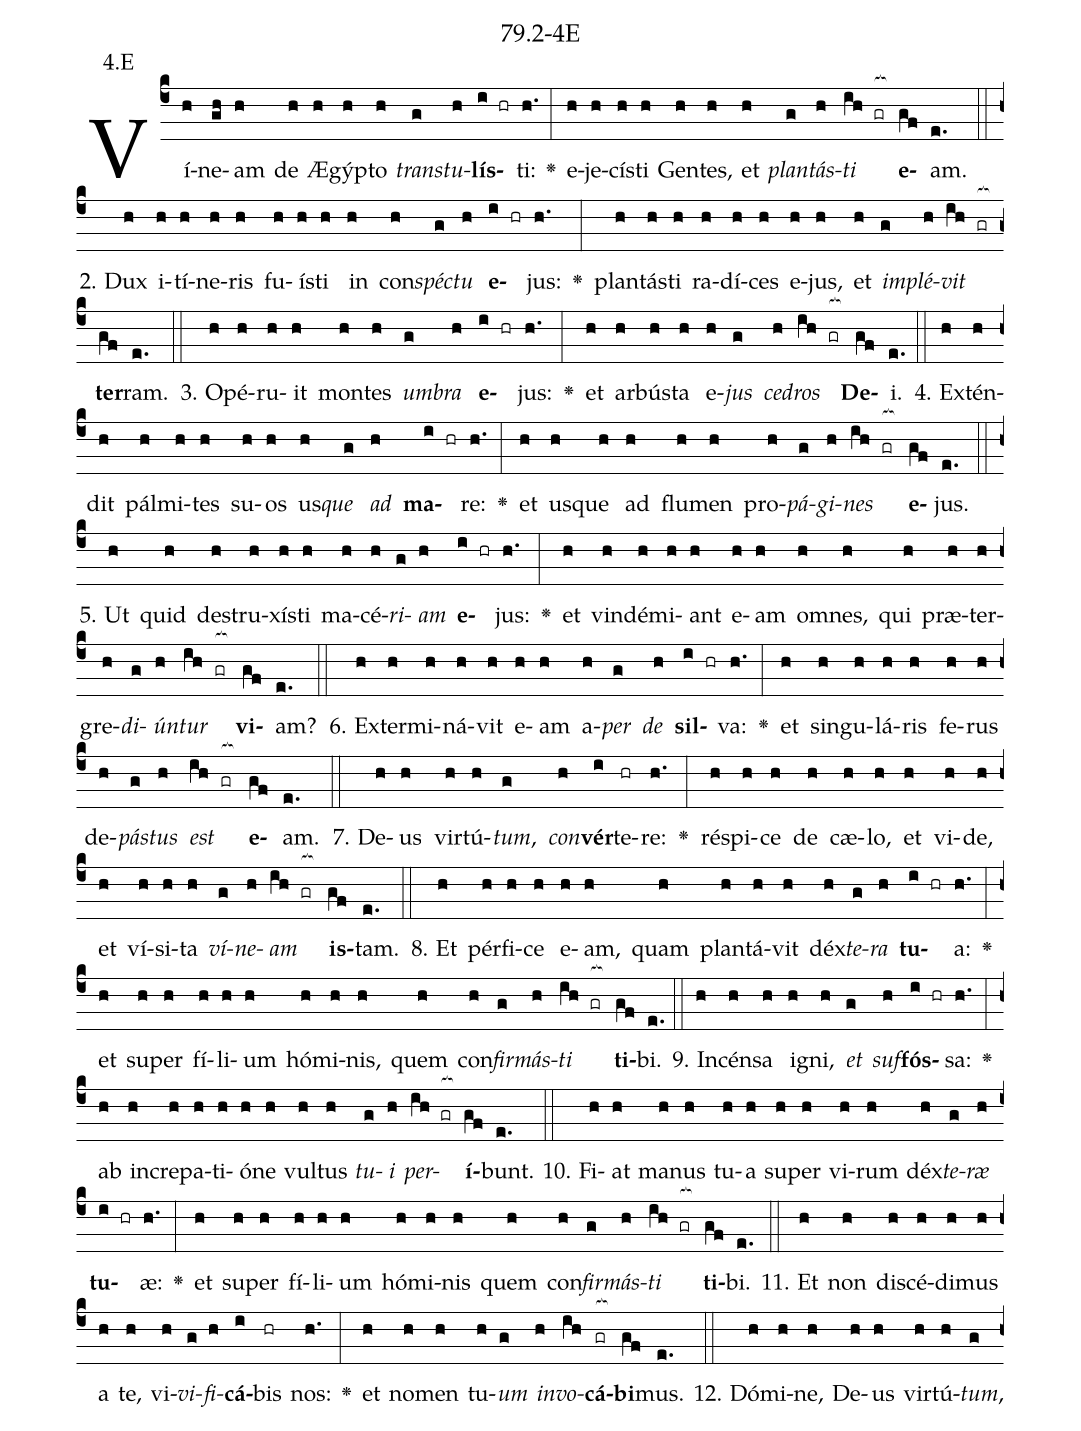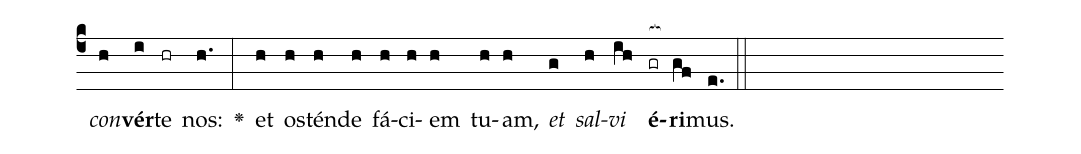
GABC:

name: 79.2-4E;
annotation: 4.E;
%%
(c4)Ví(h)ne(gh)am(h) de(h) Æ(h)gýp(h)to(h) <i>trans</i>(g)<i>tu</i>(h)<b>lís</b>(i hr)ti:(h.) <v>\greheightstar</v>(:) e(h)je(h)cís(h)ti(h) Gen(h)tes,(h) et(h) <i>plan</i>(g)<i>tás</i>(h)<i>ti</i>(ih gr[ocb:1{]) <b>e</b>(gf[ocb:0}])am.(e.) (::)
2. Dux(h) i(h)tí(h)ne(h)ris(h) fu(h)ís(h)ti(h) in(h) con(h)<i>spéc</i>(g)<i>tu</i>(h) <b>e</b>(i hr)jus:(h.) <v>\greheightstar</v>(:) plan(h)tás(h)ti(h) ra(h)dí(h)ces(h) e(h)jus,(h) et(h) <i>im</i>(g)<i>plé</i>(h)<i>vit</i>(ih gr[ocb:1{]) <b>ter</b>(gf[ocb:0}])ram.(e.) (::)
3. O(h)pé(h)ru(h)it(h) mon(h)tes(h) <i>um</i>(g)<i>bra</i>(h) <b>e</b>(i hr)jus:(h.) <v>\greheightstar</v>(:) et(h) ar(h)bús(h)ta(h) e(h)<i>jus</i>(g) <i>ce</i>(h)<i>dros</i>(ih gr[ocb:1{]) <b>De</b>(gf[ocb:0}])i.(e.) (::)
4. Ex(h)tén(h)dit(h) pál(h)mi(h)tes(h) su(h)os(h) us(h)<i>que</i>(g) <i>ad</i>(h) <b>ma</b>(i hr)re:(h.) <v>\greheightstar</v>(:) et(h) us(h)que(h) ad(h) flu(h)men(h) pro(h)<i>pá</i>(g)<i>gi</i>(h)<i>nes</i>(ih gr[ocb:1{]) <b>e</b>(gf[ocb:0}])jus.(e.) (::)
5. Ut(h) quid(h) de(h)stru(h)xís(h)ti(h) ma(h)cé(h)<i>ri</i>(g)<i>am</i>(h) <b>e</b>(i hr)jus:(h.) <v>\greheightstar</v>(:) et(h) vin(h)dé(h)mi(h)ant(h) e(h)am(h) om(h)nes,(h) qui(h) præ(h)ter(h)gre(h)<i>di</i>(g)<i>ún</i>(h)<i>tur</i>(ih gr[ocb:1{]) <b>vi</b>(gf[ocb:0}])am?(e.) (::)
6. Ex(h)ter(h)mi(h)ná(h)vit(h) e(h)am(h) a(h)<i>per</i>(g) <i>de</i>(h) <b>sil</b>(i hr)va:(h.) <v>\greheightstar</v>(:) et(h) sin(h)gu(h)lá(h)ris(h) fe(h)rus(h) de(h)<i>pás</i>(g)<i>tus</i>(h) <i>est</i>(ih gr[ocb:1{]) <b>e</b>(gf[ocb:0}])am.(e.) (::)
7. De(h)us(h) vir(h)tú(h)<i>tum</i>,(g) <i>con</i>(h)<b>vér</b>(i)te(hr)re:(h.) <v>\greheightstar</v>(:) ré(h)spi(h)ce(h) de(h) cæ(h)lo,(h) et(h) vi(h)de,(h) et(h) ví(h)si(h)ta(h) <i>ví</i>(g)<i>ne</i>(h)<i>am</i>(ih gr[ocb:1{]) <b>is</b>(gf[ocb:0}])tam.(e.) (::)
8. Et(h) pér(h)fi(h)ce(h) e(h)am,(h) quam(h) plan(h)tá(h)vit(h) déx(h)<i>te</i>(g)<i>ra</i>(h) <b>tu</b>(i hr)a:(h.) <v>\greheightstar</v>(:) et(h) su(h)per(h) fí(h)li(h)um(h) hó(h)mi(h)nis,(h) quem(h) con(h)<i>fir</i>(g)<i>más</i>(h)<i>ti</i>(ih gr[ocb:1{]) <b>ti</b>(gf[ocb:0}])bi.(e.) (::)
9. In(h)cén(h)sa(h) i(h)gni,(h) <i>et</i>(g) <i>suf</i>(h)<b>fós</b>(i hr)sa:(h.) <v>\greheightstar</v>(:) ab(h) in(h)cre(h)pa(h)ti(h)ó(h)ne(h) vul(h)tus(h) <i>tu</i>(g)<i>i</i>(h) <i>per</i>(ih gr[ocb:1{])<b>í</b>(gf[ocb:0}])bunt.(e.) (::)
10. Fi(h)at(h) ma(h)nus(h) tu(h)a(h) su(h)per(h) vi(h)rum(h) déx(h)<i>te</i>(g)<i>ræ</i>(h) <b>tu</b>(i hr)æ:(h.) <v>\greheightstar</v>(:) et(h) su(h)per(h) fí(h)li(h)um(h) hó(h)mi(h)nis(h) quem(h) con(h)<i>fir</i>(g)<i>más</i>(h)<i>ti</i>(ih gr[ocb:1{]) <b>ti</b>(gf[ocb:0}])bi.(e.) (::)
11. Et(h) non(h) di(h)scé(h)di(h)mus(h) a(h) te,(h) vi(h)<i>vi</i>(g)<i>fi</i>(h)<b>cá</b>(i)bis(hr) nos:(h.) <v>\greheightstar</v>(:) et(h) no(h)men(h) tu(h)<i>um</i>(g) <i>in</i>(h)<i>vo</i>(ih)<b>cá</b>(gr[ocb:1{])<b>bi</b>(gf[ocb:0}])mus.(e.) (::)
12. Dó(h)mi(h)ne,(h) De(h)us(h) vir(h)tú(h)<i>tum</i>,(g) <i>con</i>(h)<b>vér</b>(i)te(hr) nos:(h.) <v>\greheightstar</v>(:) et(h) os(h)tén(h)de(h) fá(h)ci(h)em(h) tu(h)am,(h) <i>et</i>(g) <i>sal</i>(h)<i>vi</i>(ih) <b>é</b>(gr[ocb:1{])<b>ri</b>(gf[ocb:0}])mus.(e.) (::)
